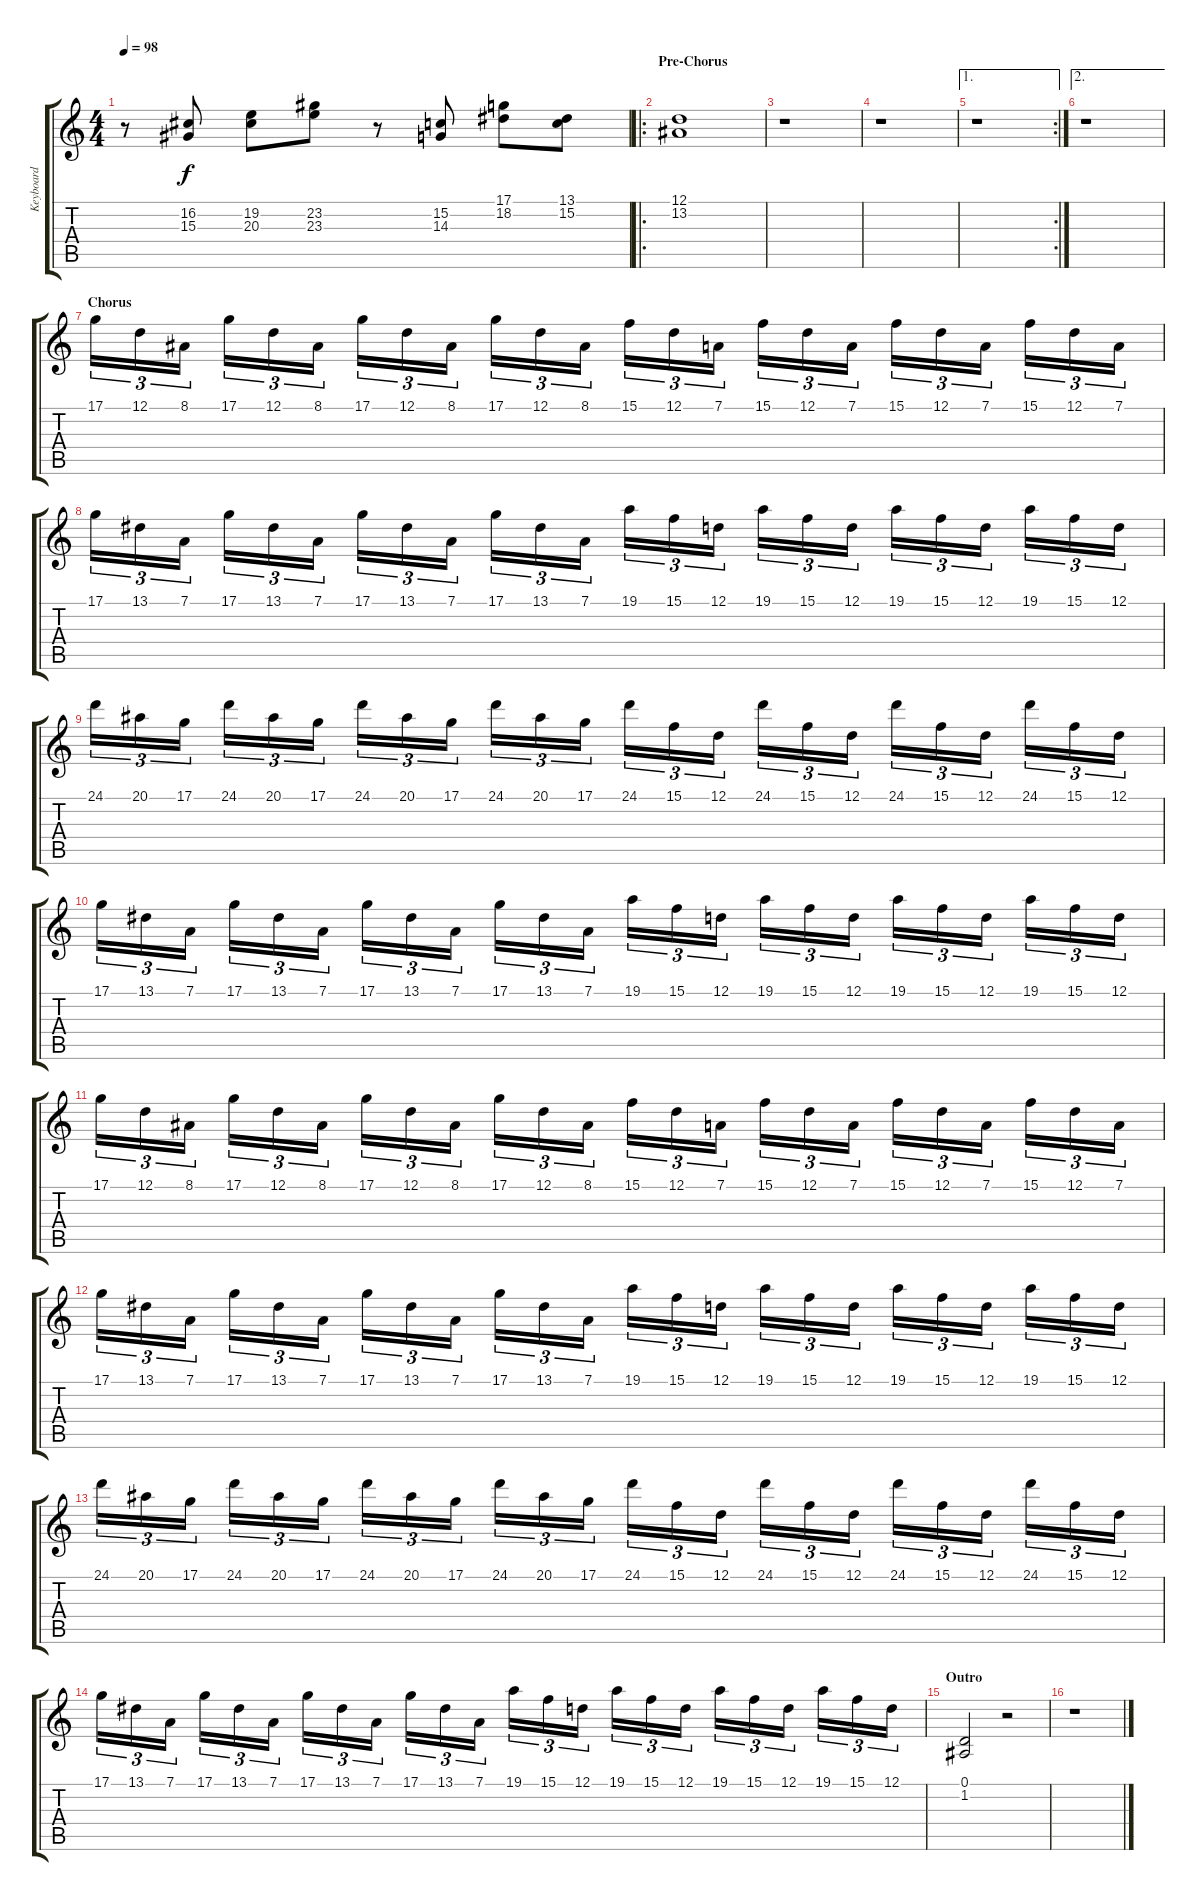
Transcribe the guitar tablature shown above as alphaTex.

\track ("Keyboard" "Keyboard") {instrument musicbox}
\staff {score tabs}
\tuning (D4 A3 F3 C3 G2 D2) {hide}
\ts (4 4)
\tempo 98
\clef g2
\ks c
r.8{dy f} (16.2 15.3).8 (19.2 20.3).8 (23.2 23.3).8 r.8 (15.2 14.3).8 (17.1 18.2).8 (13.1 15.2).8 |
\ro
\section ("" "Pre-Chorus")
(12.1 13.2).1 |
r.1 |
r.1 |
\ae 1
\rc 2
r.1 |
\ae 2
r.1 |
\section ("" "Chorus")
17.1.16{tu (3 2) volume 12 instrument musicbox} 12.1.16{tu (3 2)} 8.1.16{tu (3 2)} 17.1.16{tu (3 2)} 12.1.16{tu (3 2)} 8.1.16{tu (3 2)} 17.1.16{tu (3 2)} 12.1.16{tu (3 2)} 8.1.16{tu (3 2)} 17.1.16{tu (3 2)} 12.1.16{tu (3 2)} 8.1.16{tu (3 2)} 15.1.16{tu (3 2)} 12.1.16{tu (3 2)} 7.1.16{tu (3 2)} 15.1.16{tu (3 2)} 12.1.16{tu (3 2)} 7.1.16{tu (3 2)} 15.1.16{tu (3 2)} 12.1.16{tu (3 2)} 7.1.16{tu (3 2)} 15.1.16{tu (3 2)} 12.1.16{tu (3 2)} 7.1.16{tu (3 2)} |
17.1.16{tu (3 2)} 13.1.16{tu (3 2)} 7.1.16{tu (3 2)} 17.1.16{tu (3 2)} 13.1.16{tu (3 2)} 7.1.16{tu (3 2)} 17.1.16{tu (3 2)} 13.1.16{tu (3 2)} 7.1.16{tu (3 2)} 17.1.16{tu (3 2)} 13.1.16{tu (3 2)} 7.1.16{tu (3 2)} 19.1.16{tu (3 2)} 15.1.16{tu (3 2)} 12.1.16{tu (3 2)} 19.1.16{tu (3 2)} 15.1.16{tu (3 2)} 12.1.16{tu (3 2)} 19.1.16{tu (3 2)} 15.1.16{tu (3 2)} 12.1.16{tu (3 2)} 19.1.16{tu (3 2)} 15.1.16{tu (3 2)} 12.1.16{tu (3 2)} |
24.1.16{tu (3 2)} 20.1.16{tu (3 2)} 17.1.16{tu (3 2)} 24.1.16{tu (3 2)} 20.1.16{tu (3 2)} 17.1.16{tu (3 2)} 24.1.16{tu (3 2)} 20.1.16{tu (3 2)} 17.1.16{tu (3 2)} 24.1.16{tu (3 2)} 20.1.16{tu (3 2)} 17.1.16{tu (3 2)} 24.1.16{tu (3 2)} 15.1.16{tu (3 2)} 12.1.16{tu (3 2)} 24.1.16{tu (3 2)} 15.1.16{tu (3 2)} 12.1.16{tu (3 2)} 24.1.16{tu (3 2)} 15.1.16{tu (3 2)} 12.1.16{tu (3 2)} 24.1.16{tu (3 2)} 15.1.16{tu (3 2)} 12.1.16{tu (3 2)} |
17.1.16{tu (3 2)} 13.1.16{tu (3 2)} 7.1.16{tu (3 2)} 17.1.16{tu (3 2)} 13.1.16{tu (3 2)} 7.1.16{tu (3 2)} 17.1.16{tu (3 2)} 13.1.16{tu (3 2)} 7.1.16{tu (3 2)} 17.1.16{tu (3 2)} 13.1.16{tu (3 2)} 7.1.16{tu (3 2)} 19.1.16{tu (3 2)} 15.1.16{tu (3 2)} 12.1.16{tu (3 2)} 19.1.16{tu (3 2)} 15.1.16{tu (3 2)} 12.1.16{tu (3 2)} 19.1.16{tu (3 2)} 15.1.16{tu (3 2)} 12.1.16{tu (3 2)} 19.1.16{tu (3 2)} 15.1.16{tu (3 2)} 12.1.16{tu (3 2)} |
17.1.16{tu (3 2)} 12.1.16{tu (3 2)} 8.1.16{tu (3 2)} 17.1.16{tu (3 2)} 12.1.16{tu (3 2)} 8.1.16{tu (3 2)} 17.1.16{tu (3 2)} 12.1.16{tu (3 2)} 8.1.16{tu (3 2)} 17.1.16{tu (3 2)} 12.1.16{tu (3 2)} 8.1.16{tu (3 2)} 15.1.16{tu (3 2)} 12.1.16{tu (3 2)} 7.1.16{tu (3 2)} 15.1.16{tu (3 2)} 12.1.16{tu (3 2)} 7.1.16{tu (3 2)} 15.1.16{tu (3 2)} 12.1.16{tu (3 2)} 7.1.16{tu (3 2)} 15.1.16{tu (3 2)} 12.1.16{tu (3 2)} 7.1.16{tu (3 2)} |
17.1.16{tu (3 2)} 13.1.16{tu (3 2)} 7.1.16{tu (3 2)} 17.1.16{tu (3 2)} 13.1.16{tu (3 2)} 7.1.16{tu (3 2)} 17.1.16{tu (3 2)} 13.1.16{tu (3 2)} 7.1.16{tu (3 2)} 17.1.16{tu (3 2)} 13.1.16{tu (3 2)} 7.1.16{tu (3 2)} 19.1.16{tu (3 2)} 15.1.16{tu (3 2)} 12.1.16{tu (3 2)} 19.1.16{tu (3 2)} 15.1.16{tu (3 2)} 12.1.16{tu (3 2)} 19.1.16{tu (3 2)} 15.1.16{tu (3 2)} 12.1.16{tu (3 2)} 19.1.16{tu (3 2)} 15.1.16{tu (3 2)} 12.1.16{tu (3 2)} |
24.1.16{tu (3 2)} 20.1.16{tu (3 2)} 17.1.16{tu (3 2)} 24.1.16{tu (3 2)} 20.1.16{tu (3 2)} 17.1.16{tu (3 2)} 24.1.16{tu (3 2)} 20.1.16{tu (3 2)} 17.1.16{tu (3 2)} 24.1.16{tu (3 2)} 20.1.16{tu (3 2)} 17.1.16{tu (3 2)} 24.1.16{tu (3 2)} 15.1.16{tu (3 2)} 12.1.16{tu (3 2)} 24.1.16{tu (3 2)} 15.1.16{tu (3 2)} 12.1.16{tu (3 2)} 24.1.16{tu (3 2)} 15.1.16{tu (3 2)} 12.1.16{tu (3 2)} 24.1.16{tu (3 2)} 15.1.16{tu (3 2)} 12.1.16{tu (3 2)} |
17.1.16{tu (3 2)} 13.1.16{tu (3 2)} 7.1.16{tu (3 2)} 17.1.16{tu (3 2)} 13.1.16{tu (3 2)} 7.1.16{tu (3 2)} 17.1.16{tu (3 2)} 13.1.16{tu (3 2)} 7.1.16{tu (3 2)} 17.1.16{tu (3 2)} 13.1.16{tu (3 2)} 7.1.16{tu (3 2)} 19.1.16{tu (3 2)} 15.1.16{tu (3 2)} 12.1.16{tu (3 2)} 19.1.16{tu (3 2)} 15.1.16{tu (3 2)} 12.1.16{tu (3 2)} 19.1.16{tu (3 2)} 15.1.16{tu (3 2)} 12.1.16{tu (3 2)} 19.1.16{tu (3 2)} 15.1.16{tu (3 2)} 12.1.16{tu (3 2)} |
\section ("" "Outro")
(0.1 1.2).2 r.2 |
r.1
